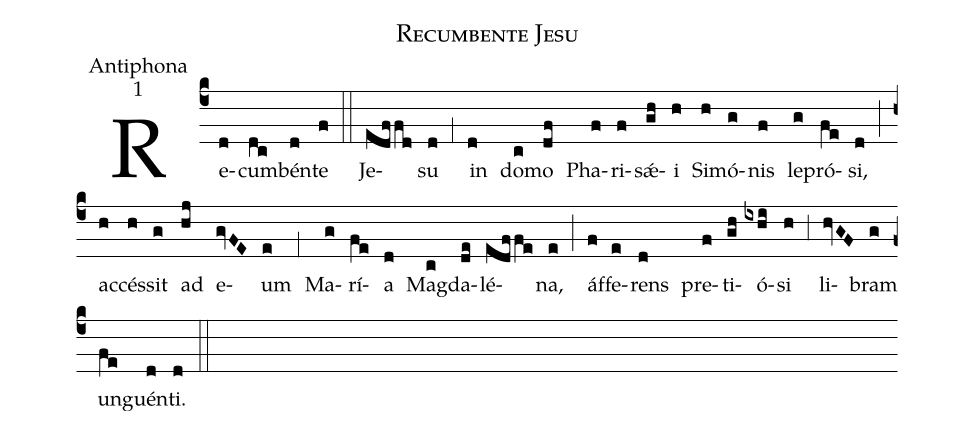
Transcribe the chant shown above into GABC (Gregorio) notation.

name:Recumbente Jesu;
office-part:Antiphona;
mode:1;
%%
(c4) Re(d)cum(dc)bén(d)te(f) (::)
Je(edffd)su(d) (,1) in(d) do(c)mo(df) Pha(f)ri(f)s{<sp>'ae</sp>}(gh)i(h) Si(h)mó(g)nis(f) le(g)pró(fe)si,(d) (;) ac(h)cés(h)sit(g) ad(hj) e(gvFE)um(e) (,1) Ma(g)rí(fe)a(d) Mag(c)da(de)lé(edffe)na,(e) (;) áf(f)fe(e)rens(d) pre(f)ti(gh)ó(ixhi)si(h) (,3) li(hvGF)bram(g) un(fe)guén(d)ti.(d) (::)
